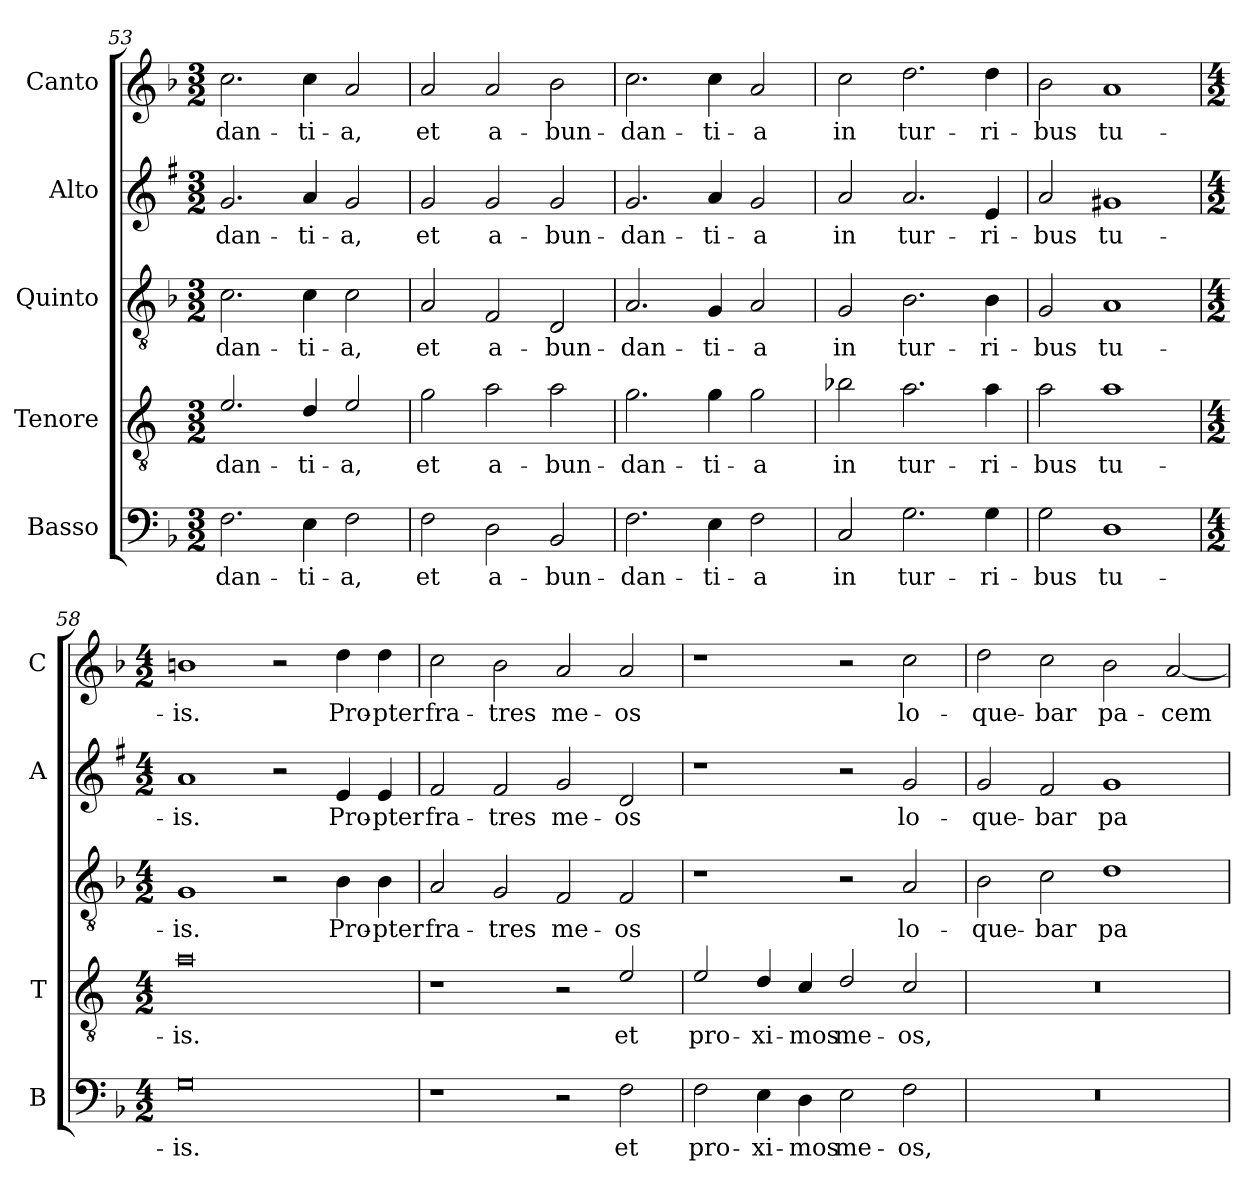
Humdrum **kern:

**kern	**text	**kern	**text	**kern	**text	**kern	**text	**kern	**text
*part5	*part5	*part4	*part4	*part3	*part3	*part2	*part2	*part1	*part1
*staff5	*staff5	*staff4	*staff4	*staff3	*staff3	*staff2	*staff2	*staff1	*staff1
*I"Basso	*	*I"Tenore	*	*I"Quinto	*	*I"Alto	*	*I"Canto	*
*I'B	*	*I'T	*	*	*	*I'A	*	*I'C	*
*clefF4	*	*clefGv2	*	*clefGv2	*	*clefG2	*	*clefG2	*
*	*	*ITrd4c7	*	*	*	*ITrd1c2	*	*	*
*k[b-]	*	*k[b-]	*	*k[b-]	*	*k[b-]	*	*k[b-]	*
*F:	*	*F:	*	*F:	*	*F:	*	*F:	*
*M3/2	*	*M3/2	*	*M3/2	*	*M3/2	*	*M3/2	*
=53	=53	=53	=53	=53	=53	=53	=53	=53	=53
!	!LO:LY:b	!	!LO:LY:b	!	!LO:LY:b	!	!LO:LY:b	!	!LO:LY:b
2.F\	-dan-	2.A/	-dan-	2.c\	-dan-	2.f/	-dan-	2.cc\	-dan-
!	!LO:LY:b	!	!LO:LY:b	!	!LO:LY:b	!	!LO:LY:b	!	!LO:LY:b
4E\	-ti-	4G/	-ti-	4c\	-ti-	4g/	-ti-	4cc\	-ti-
!	!LO:LY:b	!	!LO:LY:b	!	!LO:LY:b	!	!LO:LY:b	!	!LO:LY:b
2F\	-a,	2A/	-a,	2c\	-a,	2f/	-a,	2a/	-a,
!!LO:LB:g=z
=54	=54	=54	=54	=54	=54	=54	=54	=54	=54
!	!LO:LY:b	!	!LO:LY:b	!	!LO:LY:b	!	!LO:LY:b	!	!LO:LY:b
2F\	et	2c\	et	2A/	et	2f/	et	2a/	et
!	!LO:LY:b	!	!LO:LY:b	!	!LO:LY:b	!	!LO:LY:b	!	!LO:LY:b
2D\	a-	2d\	a-	2F/	a-	2f/	a-	2a/	a-
!	!LO:LY:b	!	!LO:LY:b	!	!LO:LY:b	!	!LO:LY:b	!	!LO:LY:b
2BB-/	-bun-	2d\	-bun-	2D/	-bun-	2f/	-bun-	2b-\	-bun-
=55	=55	=55	=55	=55	=55	=55	=55	=55	=55
!	!LO:LY:b	!	!LO:LY:b	!	!LO:LY:b	!	!LO:LY:b	!	!LO:LY:b
2.F\	-dan-	2.c\	-dan-	2.A/	-dan-	2.f/	-dan-	2.cc\	-dan-
!	!LO:LY:b	!	!LO:LY:b	!	!LO:LY:b	!	!LO:LY:b	!	!LO:LY:b
4E\	-ti-	4c\	-ti-	4G/	-ti-	4g/	-ti-	4cc\	-ti-
!	!LO:LY:b	!	!LO:LY:b	!	!LO:LY:b	!	!LO:LY:b	!	!LO:LY:b
2F\	-a	2c\	-a	2A/	-a	2f/	-a	2a/	-a
=56	=56	=56	=56	=56	=56	=56	=56	=56	=56
!	!LO:LY:b	!	!LO:LY:b	!	!LO:LY:b	!	!LO:LY:b	!	!LO:LY:b
2C/	in	2e-X\	in	2G/	in	2g/	in	2cc\	in
!	!LO:LY:b	!	!LO:LY:b	!	!LO:LY:b	!	!LO:LY:b	!	!LO:LY:b
2.G\	tur-	2.d\	tur-	2.B-\	tur-	2.g/	tur-	2.dd\	tur-
!	!LO:LY:b	!	!LO:LY:b	!	!LO:LY:b	!	!LO:LY:b	!	!LO:LY:b
4G\	-ri-	4d\	-ri-	4B-\	-ri-	4d/	-ri-	4dd\	-ri-
=57	=57	=57	=57	=57	=57	=57	=57	=57	=57
!	!LO:LY:b	!	!LO:LY:b	!	!LO:LY:b	!	!LO:LY:b	!	!LO:LY:b
2G\	-bus	2d\	-bus	2G/	-bus	2g/	-bus	2b-\	-bus
!	!LO:LY:b	!	!LO:LY:b	!	!LO:LY:b	!	!LO:LY:b	!	!LO:LY:b
1D	tu-	1d	tu-	1A	tu-	1f#X	tu-	1a	tu-
=58	=58	=58	=58	=58	=58	=58	=58	=58	=58
*M4/2	*	*M4/2	*	*M4/2	*	*M4/2	*	*M4/2	*
!	!LO:LY:b	!	!LO:LY:b	!	!LO:LY:b	!	!LO:LY:b	!	!LO:LY:b
0G	-is.	0d	-is.	1G	-is.	1g	-is.	1bn	-is.
.	.	.	.	2r	.	2r	.	2r	.
!	!	!	!	!	!LO:LY:b	!	!LO:LY:b	!	!LO:LY:b
.	.	.	.	4B-\	Pro-	4d/	Pro-	4dd\	Pro-
!	!	!	!	!	!LO:LY:b	!	!LO:LY:b	!	!LO:LY:b
.	.	.	.	4B-\	-pter	4d/	-pter	4dd\	-pter
=59	=59	=59	=59	=59	=59	=59	=59	=59	=59
!	!	!	!	!	!LO:LY:b	!	!LO:LY:b	!	!LO:LY:b
1r	.	1r	.	2A/	fra-	2e/	fra-	2cc\	fra-
!	!	!	!	!	!LO:LY:b	!	!LO:LY:b	!	!LO:LY:b
.	.	.	.	2G/	-tres	2e/	-tres	2b-\	-tres
!	!	!	!	!	!LO:LY:b	!	!LO:LY:b	!	!LO:LY:b
2r	.	2r	.	2F/	me-	2f/	me-	2a/	me-
!	!LO:LY:b	!	!LO:LY:b	!	!LO:LY:b	!	!LO:LY:b	!	!LO:LY:b
2F\	et	2A/	et	2F/	-os	2c/	-os	2a/	-os
!!LO:PB:g=z
=60	=60	=60	=60	=60	=60	=60	=60	=60	=60
!	!LO:LY:b	!	!LO:LY:b	!	!	!	!	!	!
2F\	pro-	2A/	pro-	1r	.	1r	.	1r	.
!	!LO:LY:b	!	!LO:LY:b	!	!	!	!	!	!
4E\	-xi-	4G/	-xi-	.	.	.	.	.	.
!	!LO:LY:b	!	!LO:LY:b	!	!	!	!	!	!
4D\	-mos	4F/	-mos	.	.	.	.	.	.
!	!LO:LY:b	!	!LO:LY:b	!	!	!	!	!	!
2E\	me-	2G/	me-	2r	.	2r	.	2r	.
!	!LO:LY:b	!	!LO:LY:b	!	!LO:LY:b	!	!LO:LY:b	!	!LO:LY:b
2F\	-os,	2F/	-os,	2A/	lo-	2f/	lo-	2cc\	lo-
=61	=61	=61	=61	=61	=61	=61	=61	=61	=61
!	!	!	!	!	!LO:LY:b	!	!LO:LY:b	!	!LO:LY:b
0r	.	0r	.	2B-\	-que-	2f/	-que-	2dd\	-que-
!	!	!	!	!	!LO:LY:b	!	!LO:LY:b	!	!LO:LY:b
.	.	.	.	2c\	-bar	2e/	-bar	2cc\	-bar
!	!	!	!	!	!LO:LY:b	!	!LO:LY:b	!	!LO:LY:b
.	.	.	.	1d	pa-	1f	pa-	2b-\	pa-
!	!	!	!	!	!	!	!	!	!LO:LY:b
.	.	.	.	.	.	.	.	[2a/	-cem
=	=	=	=	=	=	=	=	=	=
*-	*-	*-	*-	*-	*-	*-	*-	*-	*-
